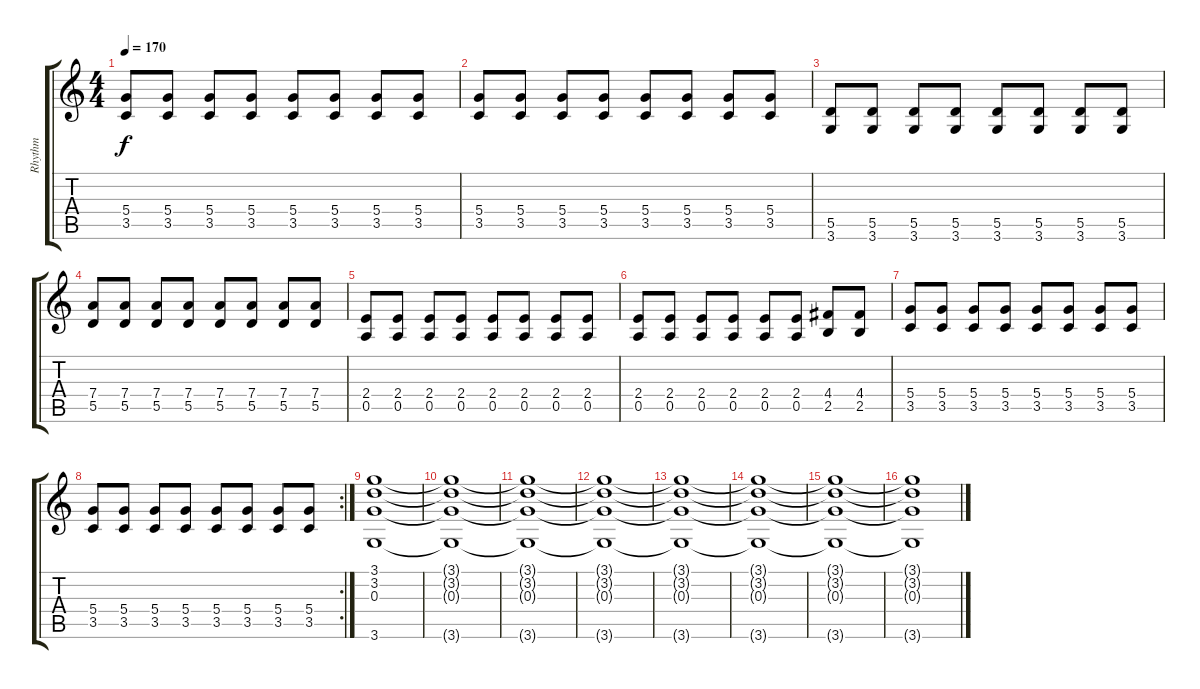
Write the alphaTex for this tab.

\track ("Rhythm" "Rhythm") {instrument overdrivenguitar}
\staff {score tabs}
\tuning (E4 B3 G3 D3 A2 E2) {hide}
\ts (4 4)
\tempo 170
\clef g2
\ks c
(5.4 3.5).8{dy f} (5.4 3.5).8 (5.4 3.5).8 (5.4 3.5).8 (5.4 3.5).8 (5.4 3.5).8 (5.4 3.5).8 (5.4 3.5).8 |
(5.4 3.5).8 (5.4 3.5).8 (5.4 3.5).8 (5.4 3.5).8 (5.4 3.5).8 (5.4 3.5).8 (5.4 3.5).8 (5.4 3.5).8 |
(5.5 3.6).8 (5.5 3.6).8 (5.5 3.6).8 (5.5 3.6).8 (5.5 3.6).8 (5.5 3.6).8 (5.5 3.6).8 (5.5 3.6).8 |
(7.4 5.5).8 (7.4 5.5).8 (7.4 5.5).8 (7.4 5.5).8 (7.4 5.5).8 (7.4 5.5).8 (7.4 5.5).8 (7.4 5.5).8 |
(2.4 0.5).8 (2.4 0.5).8 (2.4 0.5).8 (2.4 0.5).8 (2.4 0.5).8 (2.4 0.5).8 (2.4 0.5).8 (2.4 0.5).8 |
(2.4 0.5).8 (2.4 0.5).8 (2.4 0.5).8 (2.4 0.5).8 (2.4 0.5).8 (2.4 0.5).8 (4.4 2.5).8 (4.4 2.5).8 |
(5.4 3.5).8 (5.4 3.5).8 (5.4 3.5).8 (5.4 3.5).8 (5.4 3.5).8 (5.4 3.5).8 (5.4 3.5).8 (5.4 3.5).8 |
\rc 2
(5.4 3.5).8 (5.4 3.5).8 (5.4 3.5).8 (5.4 3.5).8 (5.4 3.5).8 (5.4 3.5).8 (5.4 3.5).8 (5.4 3.5).8 |
(3.1 3.2 0.3 3.6).1 |
(3.1{t} 3.2{t} 0.3{t} 3.6{t}).1 |
(3.1{t} 3.2{t} 0.3{t} 3.6{t}).1 |
(3.1{t} 3.2{t} 0.3{t} 3.6{t}).1 |
(3.1{t} 3.2{t} 0.3{t} 3.6{t}).1 |
(3.1{t} 3.2{t} 0.3{t} 3.6{t}).1 |
(3.1{t} 3.2{t} 0.3{t} 3.6{t}).1 |
(3.1{t} 3.2{t} 0.3{t} 3.6{t}).1
